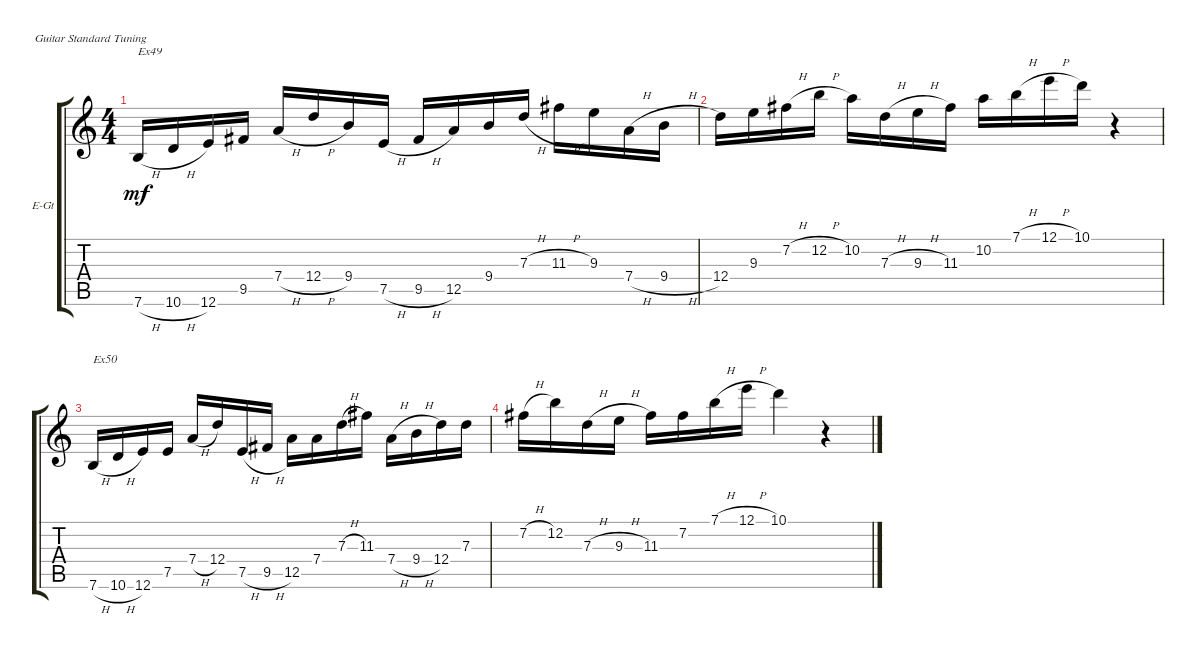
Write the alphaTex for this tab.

\defaultSystemsLayout 4
\bracketExtendMode groupsimilarinstruments
\firstSystemTrackNameOrientation horizontal
\otherSystemsTrackNameOrientation horizontal
\track ("Electric Guitar" "E-Gt") {instrument overdrivenguitar}
\staff {score tabs}
\tuning (E4 B3 G3 D3 A2 E2)
\ts (4 4)
\tempo (125 hide)
\clef g2
\ks c
7.6{h}.16{txt "Ex49" dy mf} 10.6{h}.16 12.6.16 9.5.16 7.4{h}.16 12.4{h}.16 9.4.16 7.5{h}.16 9.5{h}.16 12.5.16 9.4.16 7.3{h}.16 11.3{h}.16 9.3.16 7.4{h}.16 9.4{h}.16 |
12.4.16 9.3.16 7.2{h}.16 12.2{h}.16 10.2.16 7.3{h}.16 9.3{h}.16 11.3.16 10.2.16 7.1{h}.16 12.1{h}.16 10.1.16 r.4 |
7.6{h}.16{txt "Ex50"} 10.6{h}.16 12.6.16 7.5.16 7.4{h}.16 12.4.16 7.5{h}.16 9.5{h}.16 12.5.16 7.4.16 7.3{h}.16 11.3.16 7.4{h}.16 9.4{h}.16 12.4.16 7.3.16 |
7.2{h}.16 12.2.16 7.3{h}.16 9.3{h}.16 11.3.16 7.2.16 7.1{h}.16 12.1{h}.16 10.1.4 r.4
